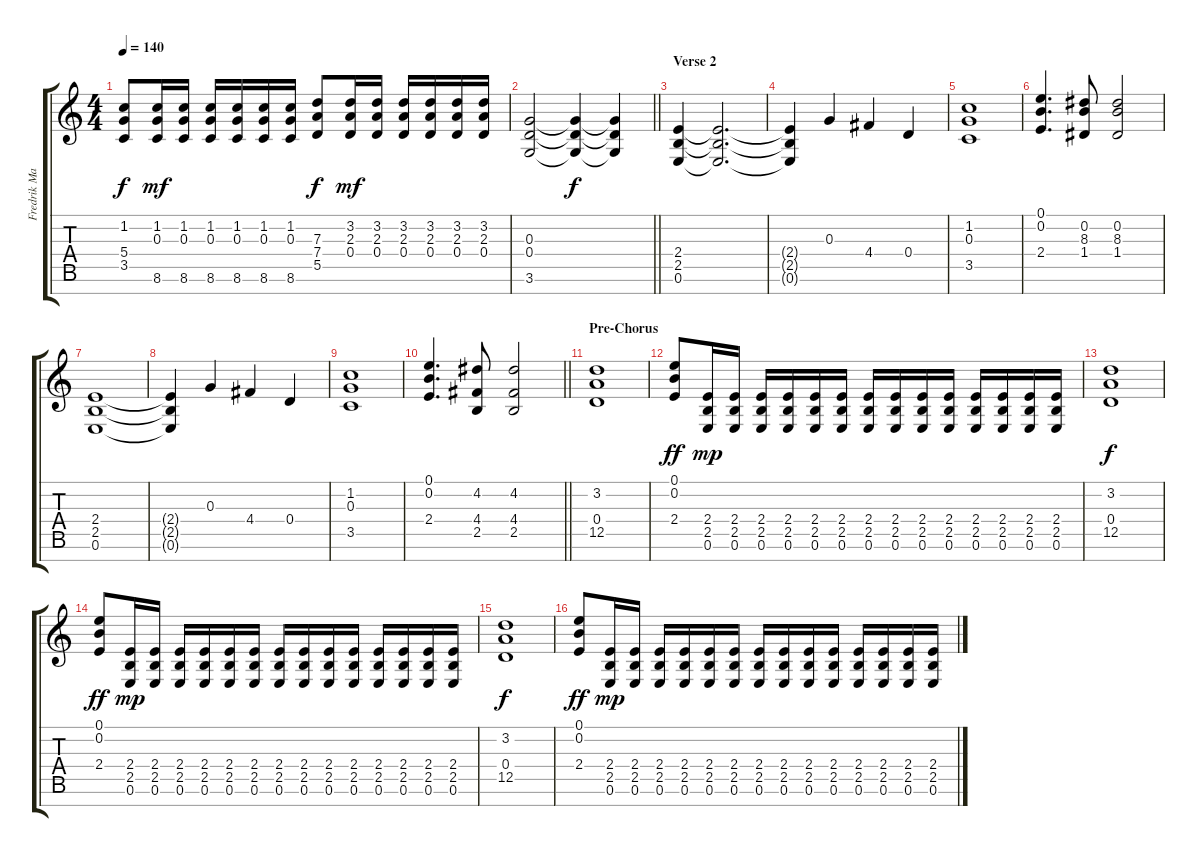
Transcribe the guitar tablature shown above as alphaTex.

\track ("Fredrik Mannberg" "Fredrik Ma") {instrument overdrivenguitar}
\staff {score tabs}
\tuning (E4 B3 G3 D3 A2 E2 B1) {hide}
\ts (4 4)
\tempo 140
\clef g2
\ks c
(1.2 5.4 3.5).8{dy f} (1.2 0.3 8.6).16{dy mf} (1.2 0.3 8.6).16 (1.2 0.3 8.6).16 (1.2 0.3 8.6).16 (1.2 0.3 8.6).16 (1.2 0.3 8.6).16 (7.3 7.4 5.5).8{dy f} (3.2 2.3 0.4).16{dy mf} (3.2 2.3 0.4).16 (3.2 2.3 0.4).16 (3.2 2.3 0.4).16 (3.2 2.3 0.4).16 (3.2 2.3 0.4).16 |
\barLineRight lightlight
(0.3 0.4 3.6).2{volume 6} (0.3{t} 0.4{t} 3.6{t}).4{dy f} (0.3{t} 0.4{t} 3.6{t}).4 |
\section ("" "Verse 2")
(2.4 2.5 0.6).4{volume 16} (2.4{t} 2.5{t} 0.6{t}).2{d volume 6} |
(2.4{t} 2.5{t} 0.6{t}).4 0.3.4{volume 11} 4.4.4 0.4.4 |
(1.2 0.3 3.5).1{volume 14} |
(0.1 0.2 2.4).4{d} (0.2 8.3 1.4).8 (0.2 8.3 1.4).2 |
(2.4 2.5 0.6).1{volume 6} |
(2.4{t} 2.5{t} 0.6{t}).4 0.3.4{volume 11} 4.4.4 0.4.4 |
(1.2 0.3 3.5).1{volume 14} |
\barLineRight lightlight
(0.1 0.2 2.4).4{d} (4.2 4.4 2.5).8 (4.2 4.4 2.5).2 |
\section ("" "Pre-Chorus")
(3.2 0.4 12.5).1{volume 5} |
(0.1 0.2 2.4).8{dy ff volume 14} (2.4 2.5 0.6).16{dy mp} (2.4 2.5 0.6).16 (2.4 2.5 0.6).16 (2.4 2.5 0.6).16 (2.4 2.5 0.6).16 (2.4 2.5 0.6).16 (2.4 2.5 0.6).16 (2.4 2.5 0.6).16 (2.4 2.5 0.6).16 (2.4 2.5 0.6).16 (2.4 2.5 0.6).16 (2.4 2.5 0.6).16 (2.4 2.5 0.6).16 (2.4 2.5 0.6).16 |
(3.2 0.4 12.5).1{dy f volume 5} |
(0.1 0.2 2.4).8{dy ff volume 14} (2.4 2.5 0.6).16{dy mp} (2.4 2.5 0.6).16 (2.4 2.5 0.6).16 (2.4 2.5 0.6).16 (2.4 2.5 0.6).16 (2.4 2.5 0.6).16 (2.4 2.5 0.6).16 (2.4 2.5 0.6).16 (2.4 2.5 0.6).16 (2.4 2.5 0.6).16 (2.4 2.5 0.6).16 (2.4 2.5 0.6).16 (2.4 2.5 0.6).16 (2.4 2.5 0.6).16 |
(3.2 0.4 12.5).1{dy f volume 5} |
(0.1 0.2 2.4).8{dy ff volume 14} (2.4 2.5 0.6).16{dy mp} (2.4 2.5 0.6).16 (2.4 2.5 0.6).16 (2.4 2.5 0.6).16 (2.4 2.5 0.6).16 (2.4 2.5 0.6).16 (2.4 2.5 0.6).16 (2.4 2.5 0.6).16 (2.4 2.5 0.6).16 (2.4 2.5 0.6).16 (2.4 2.5 0.6).16 (2.4 2.5 0.6).16 (2.4 2.5 0.6).16 (2.4 2.5 0.6).16
